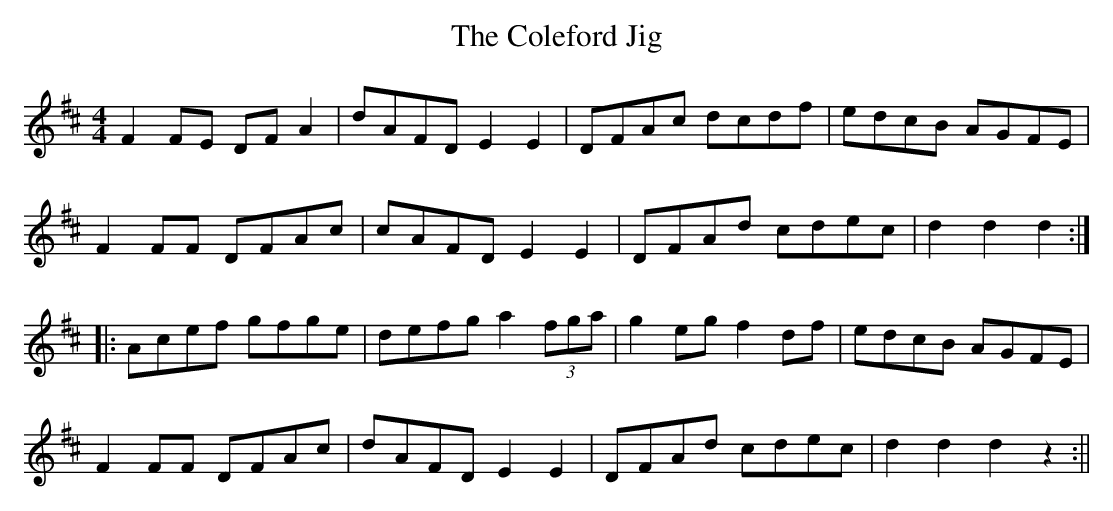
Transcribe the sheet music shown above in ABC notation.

X:1
T:Coleford Jig, The
M:4/4
L:1/8
K:D
F2 FE DF A2|dAFD E2 E2|DFAc dcdf|edcB AGFE|
F2 FF DFAc|cAFD E2 E2|DFAd cdec|d2d2d2:|
|:Acef gfge|defg a2 (3fga|g2 eg f2df|edcB AGFE|
F2 FF DFAc|dAFD E2E2|DFAd cdec|d2d2d2z2:||
